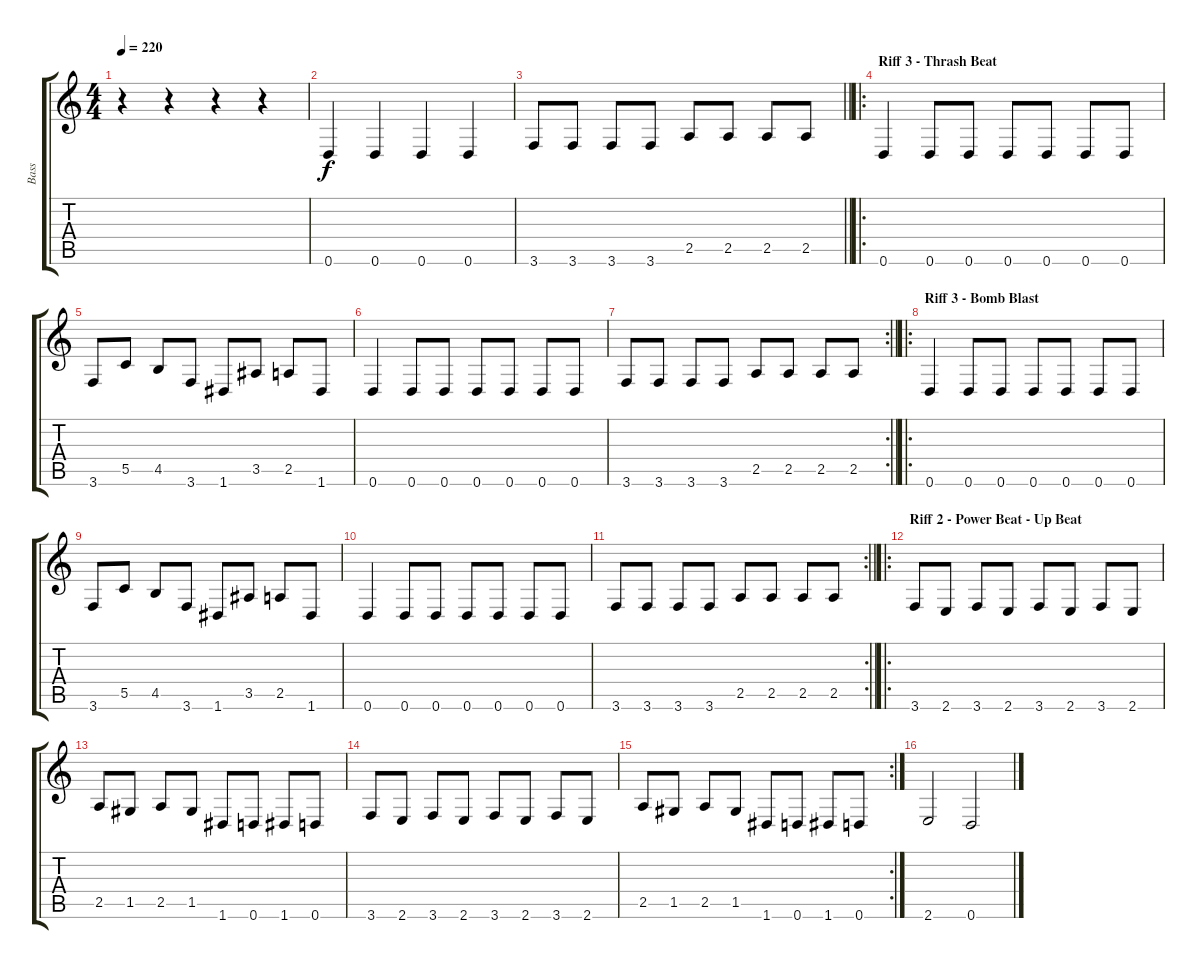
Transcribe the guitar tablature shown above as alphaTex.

\track ("Bass" "Bass") {instrument contrabass}
\staff {score tabs}
\tuning (D4 A3 F3 C3 G2 D2) {hide}
\ts (4 4)
\tempo 220
\clef g2
\ks c
r.4{dy f} r.4 r.4 r.4 |
0.6.4 0.6.4 0.6.4 0.6.4 |
\barLineRight lightlight
3.6.8 3.6.8 3.6.8 3.6.8 2.5.8 2.5.8 2.5.8 2.5.8 |
\ro
\section ("" "Riff 3 - Thrash Beat ")
0.6.4 0.6.8 0.6.8 0.6.8 0.6.8 0.6.8 0.6.8 |
3.6.8 5.5.8 4.5.8 3.6.8 1.6.8 3.5.8 2.5.8 1.6.8 |
0.6.4 0.6.8 0.6.8 0.6.8 0.6.8 0.6.8 0.6.8 |
\rc 2
\barLineRight lightlight
3.6.8 3.6.8 3.6.8 3.6.8 2.5.8 2.5.8 2.5.8 2.5.8 |
\ro
\section ("" "Riff 3 - Bomb Blast")
0.6.4 0.6.8 0.6.8 0.6.8 0.6.8 0.6.8 0.6.8 |
3.6.8 5.5.8 4.5.8 3.6.8 1.6.8 3.5.8 2.5.8 1.6.8 |
0.6.4 0.6.8 0.6.8 0.6.8 0.6.8 0.6.8 0.6.8 |
\rc 2
\barLineRight lightlight
3.6.8 3.6.8 3.6.8 3.6.8 2.5.8 2.5.8 2.5.8 2.5.8 |
\ro
\section ("" "Riff 2 - Power Beat - Up Beat")
3.6.8 2.6.8 3.6.8 2.6.8 3.6.8 2.6.8 3.6.8 2.6.8 |
2.5.8 1.5.8 2.5.8 1.5.8 1.6.8 0.6.8 1.6.8 0.6.8 |
3.6.8 2.6.8 3.6.8 2.6.8 3.6.8 2.6.8 3.6.8 2.6.8 |
\rc 2
2.5.8 1.5.8 2.5.8 1.5.8 1.6.8 0.6.8 1.6.8 0.6.8 |
2.6.2 0.6.2
